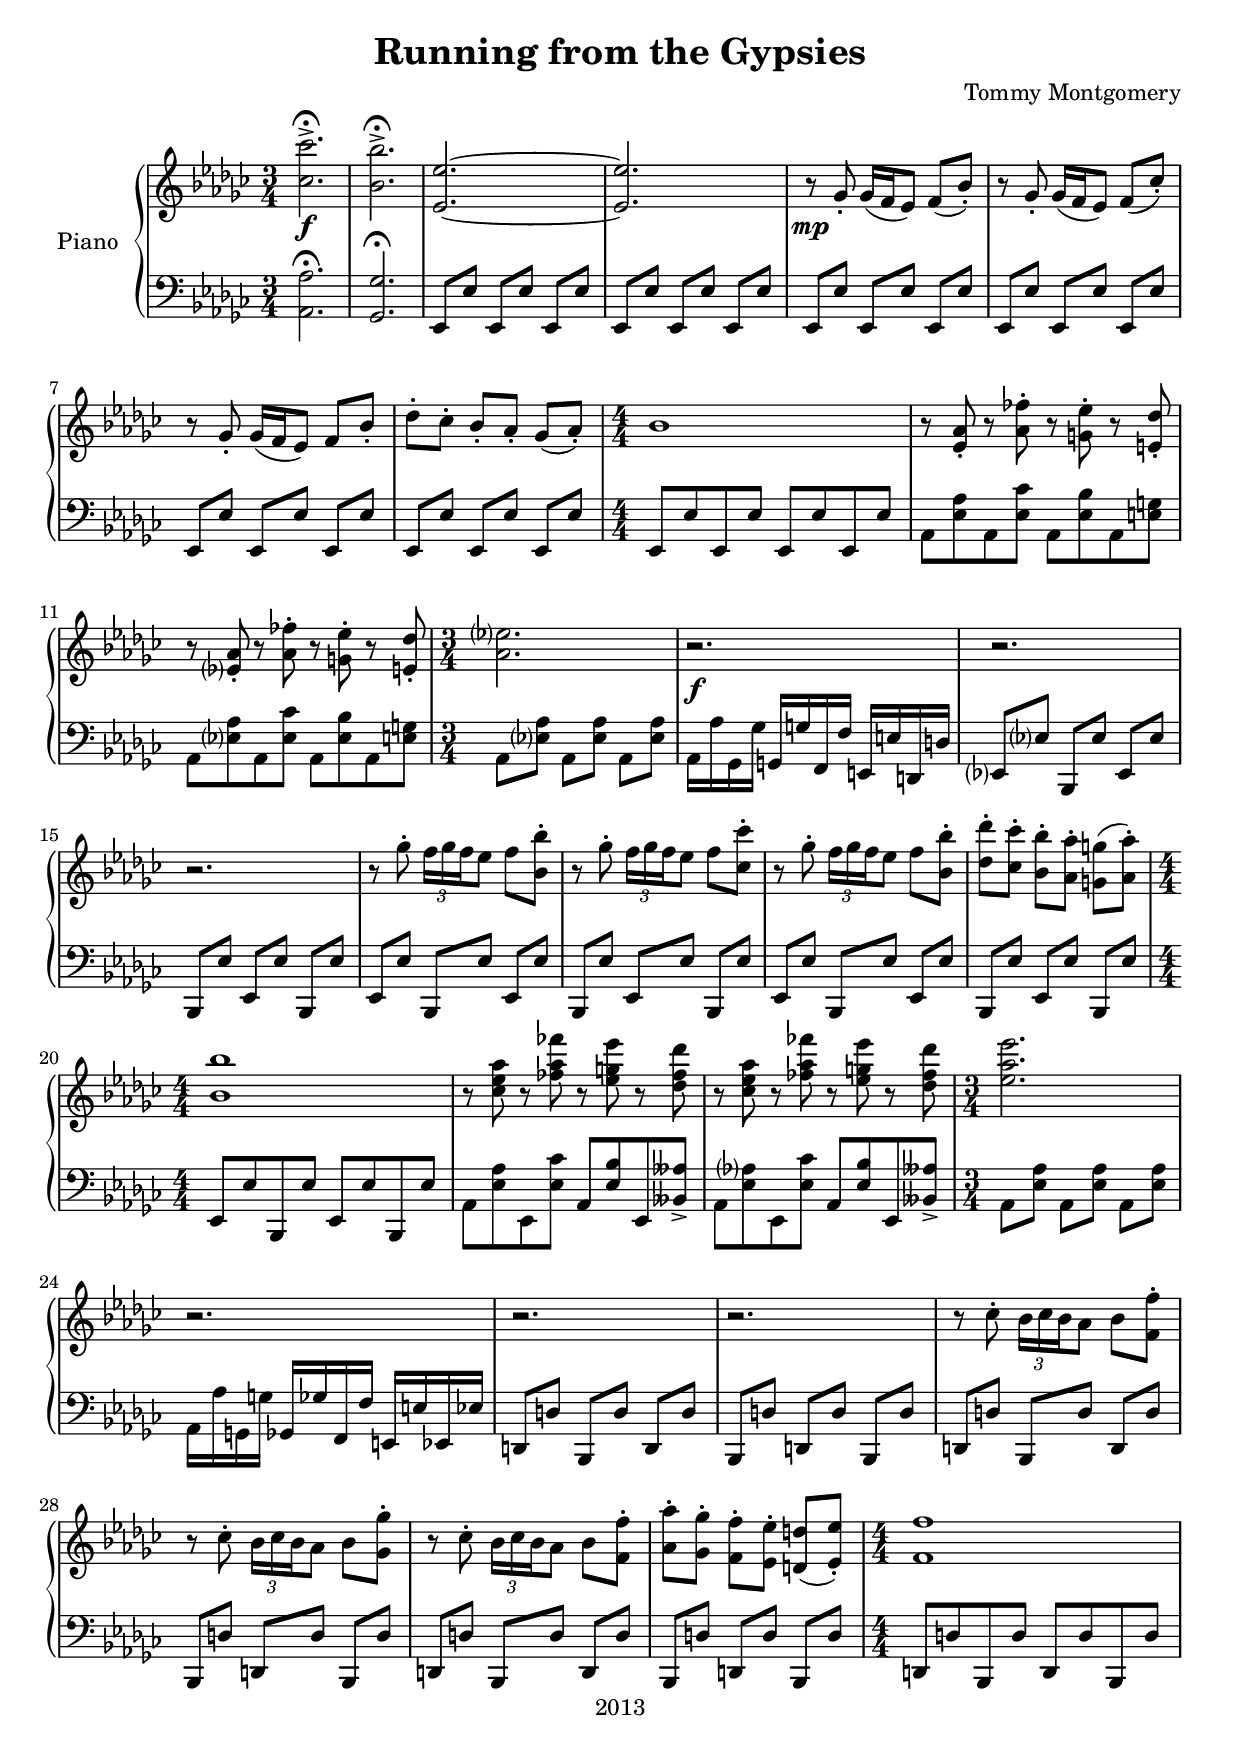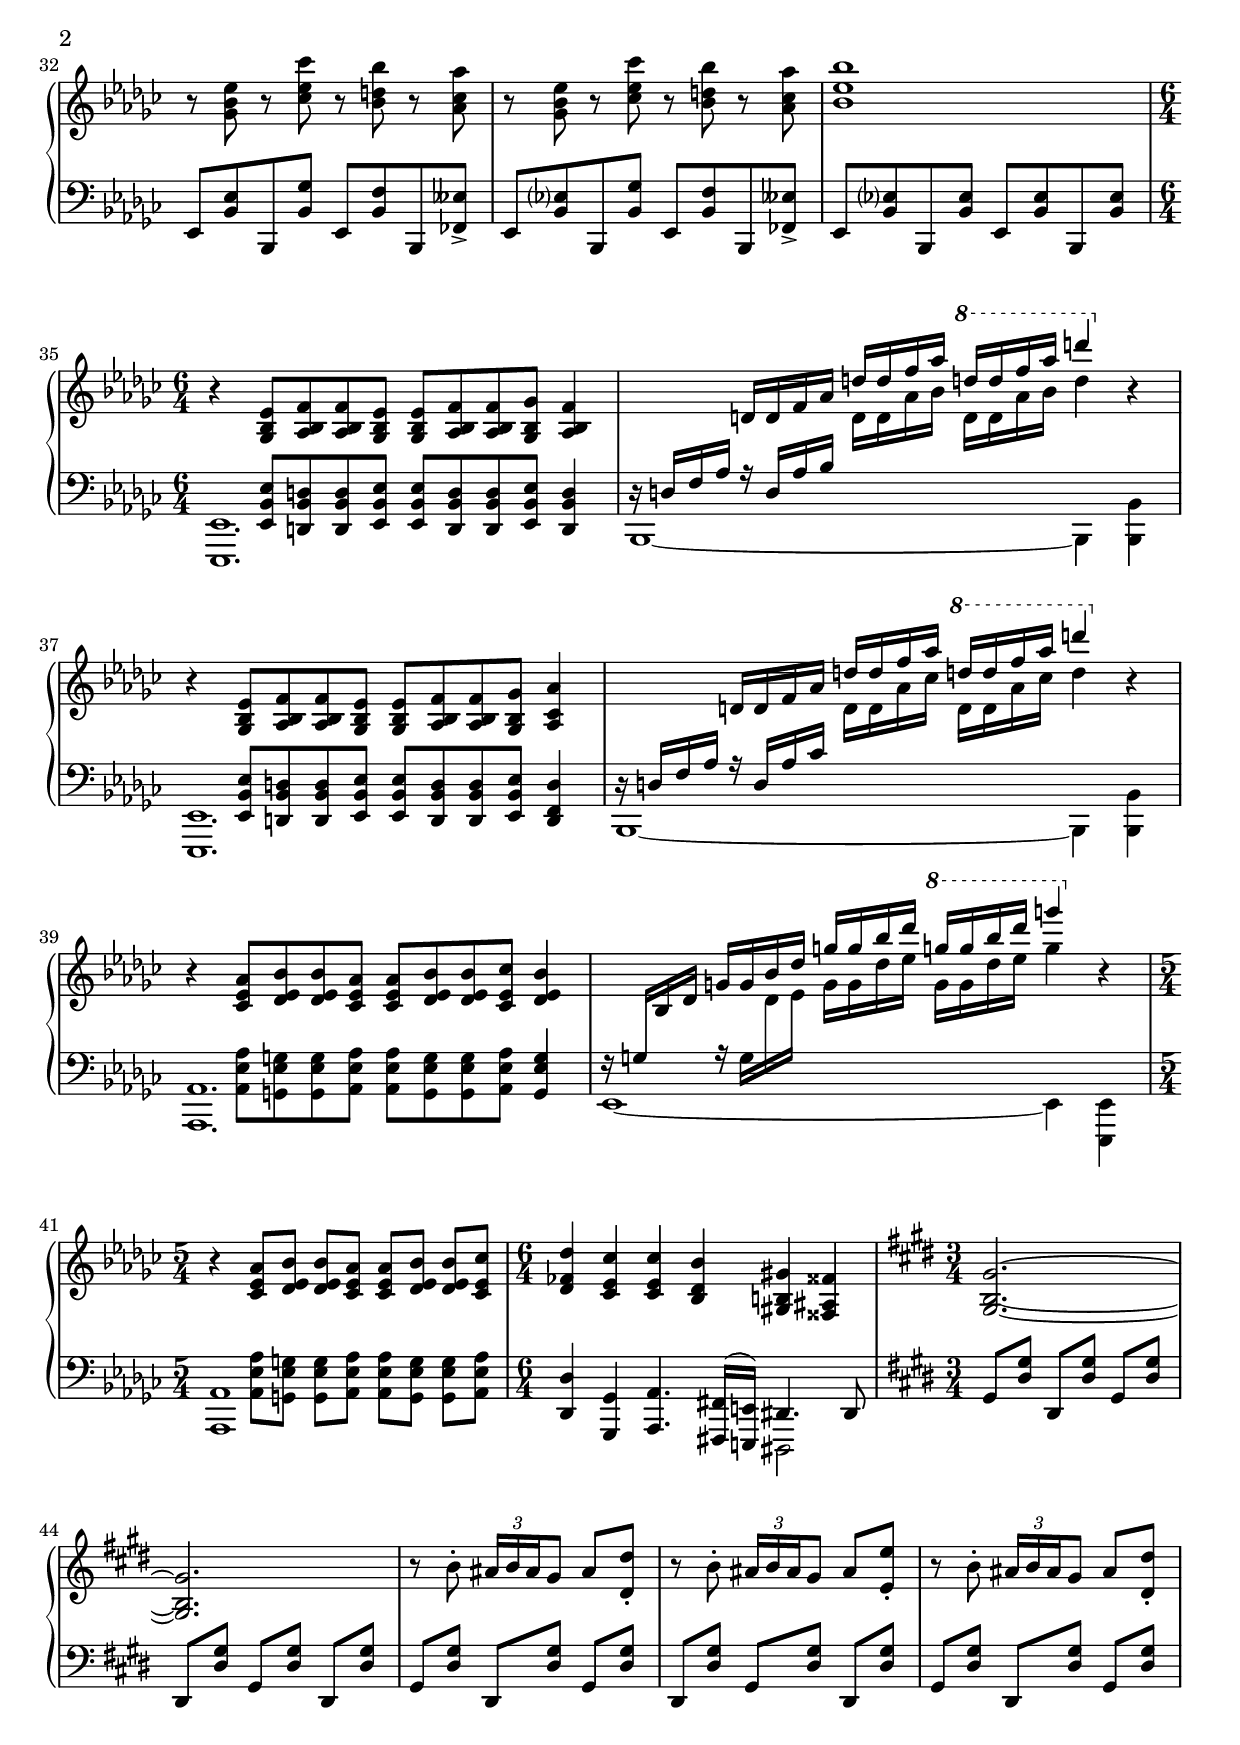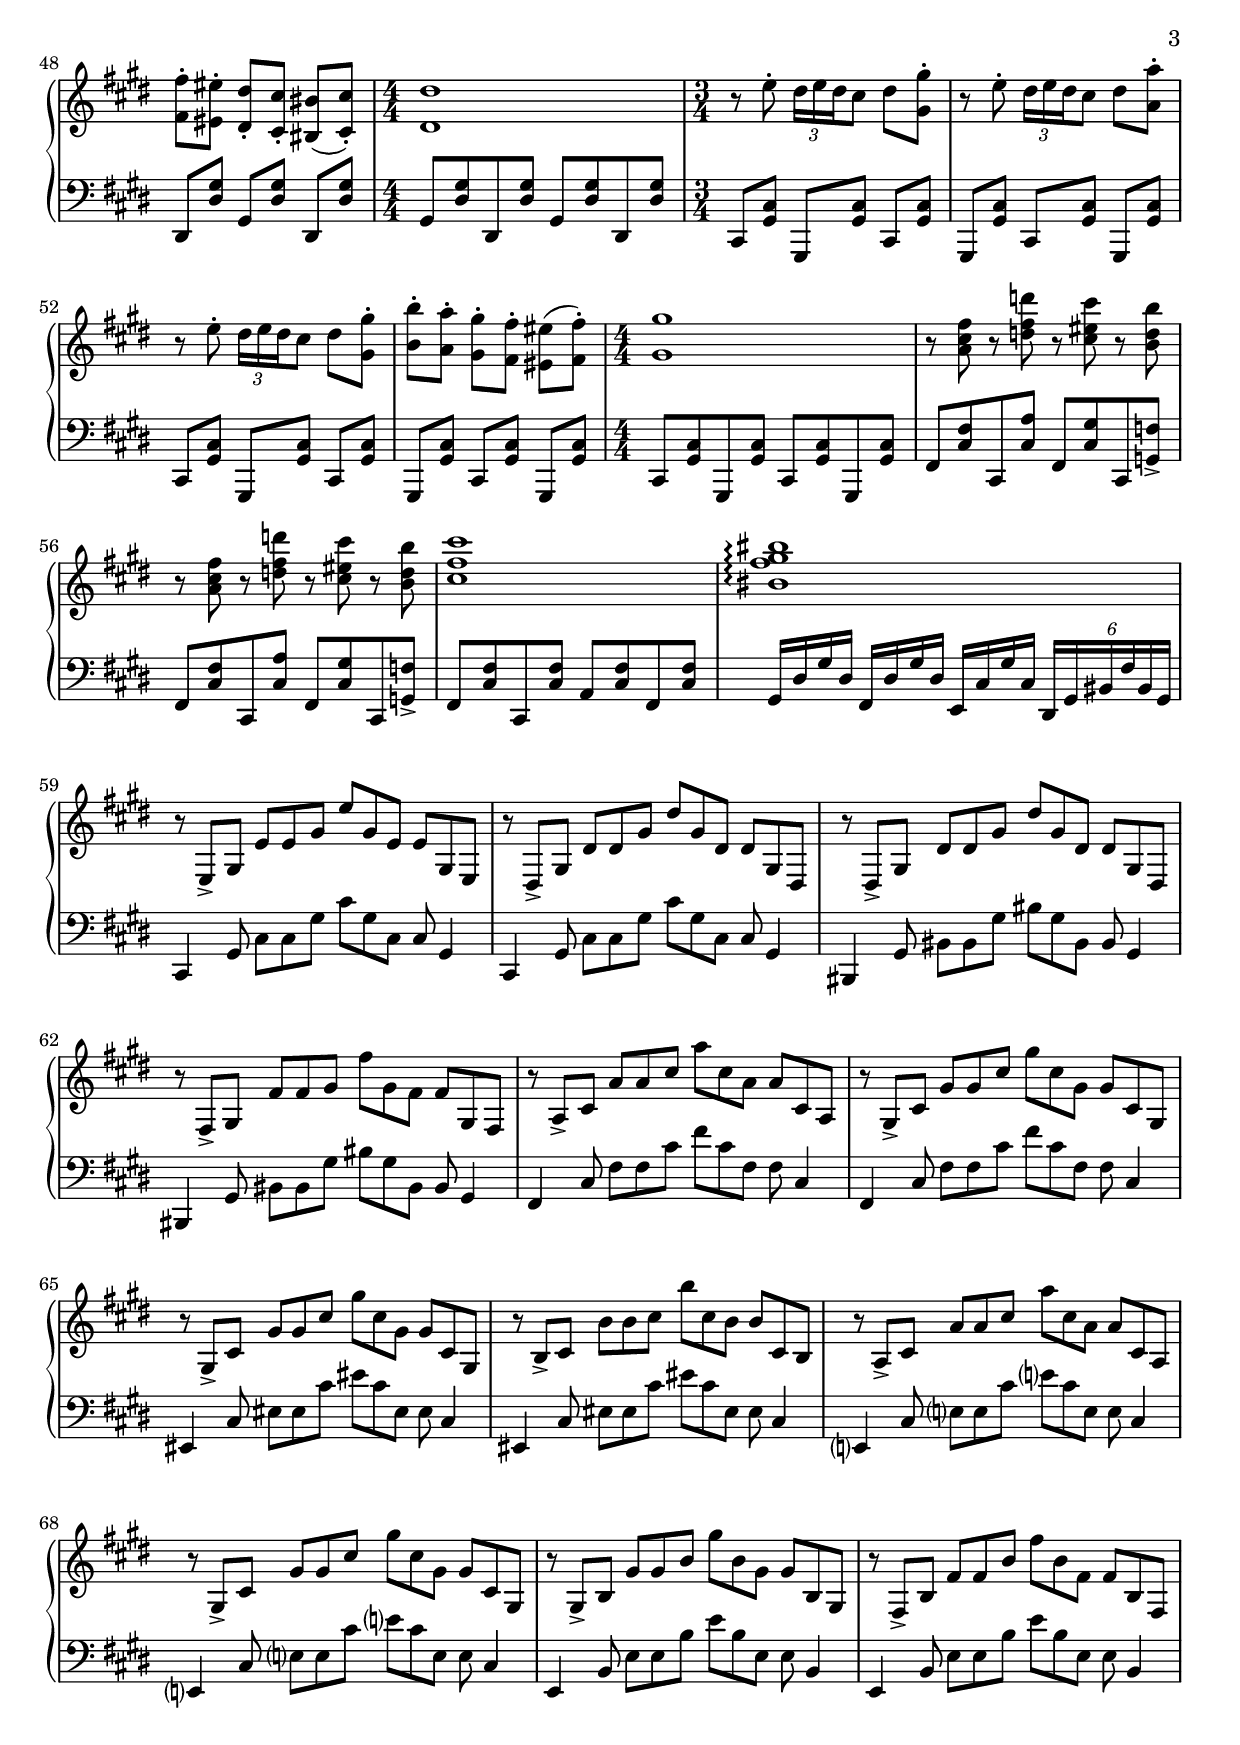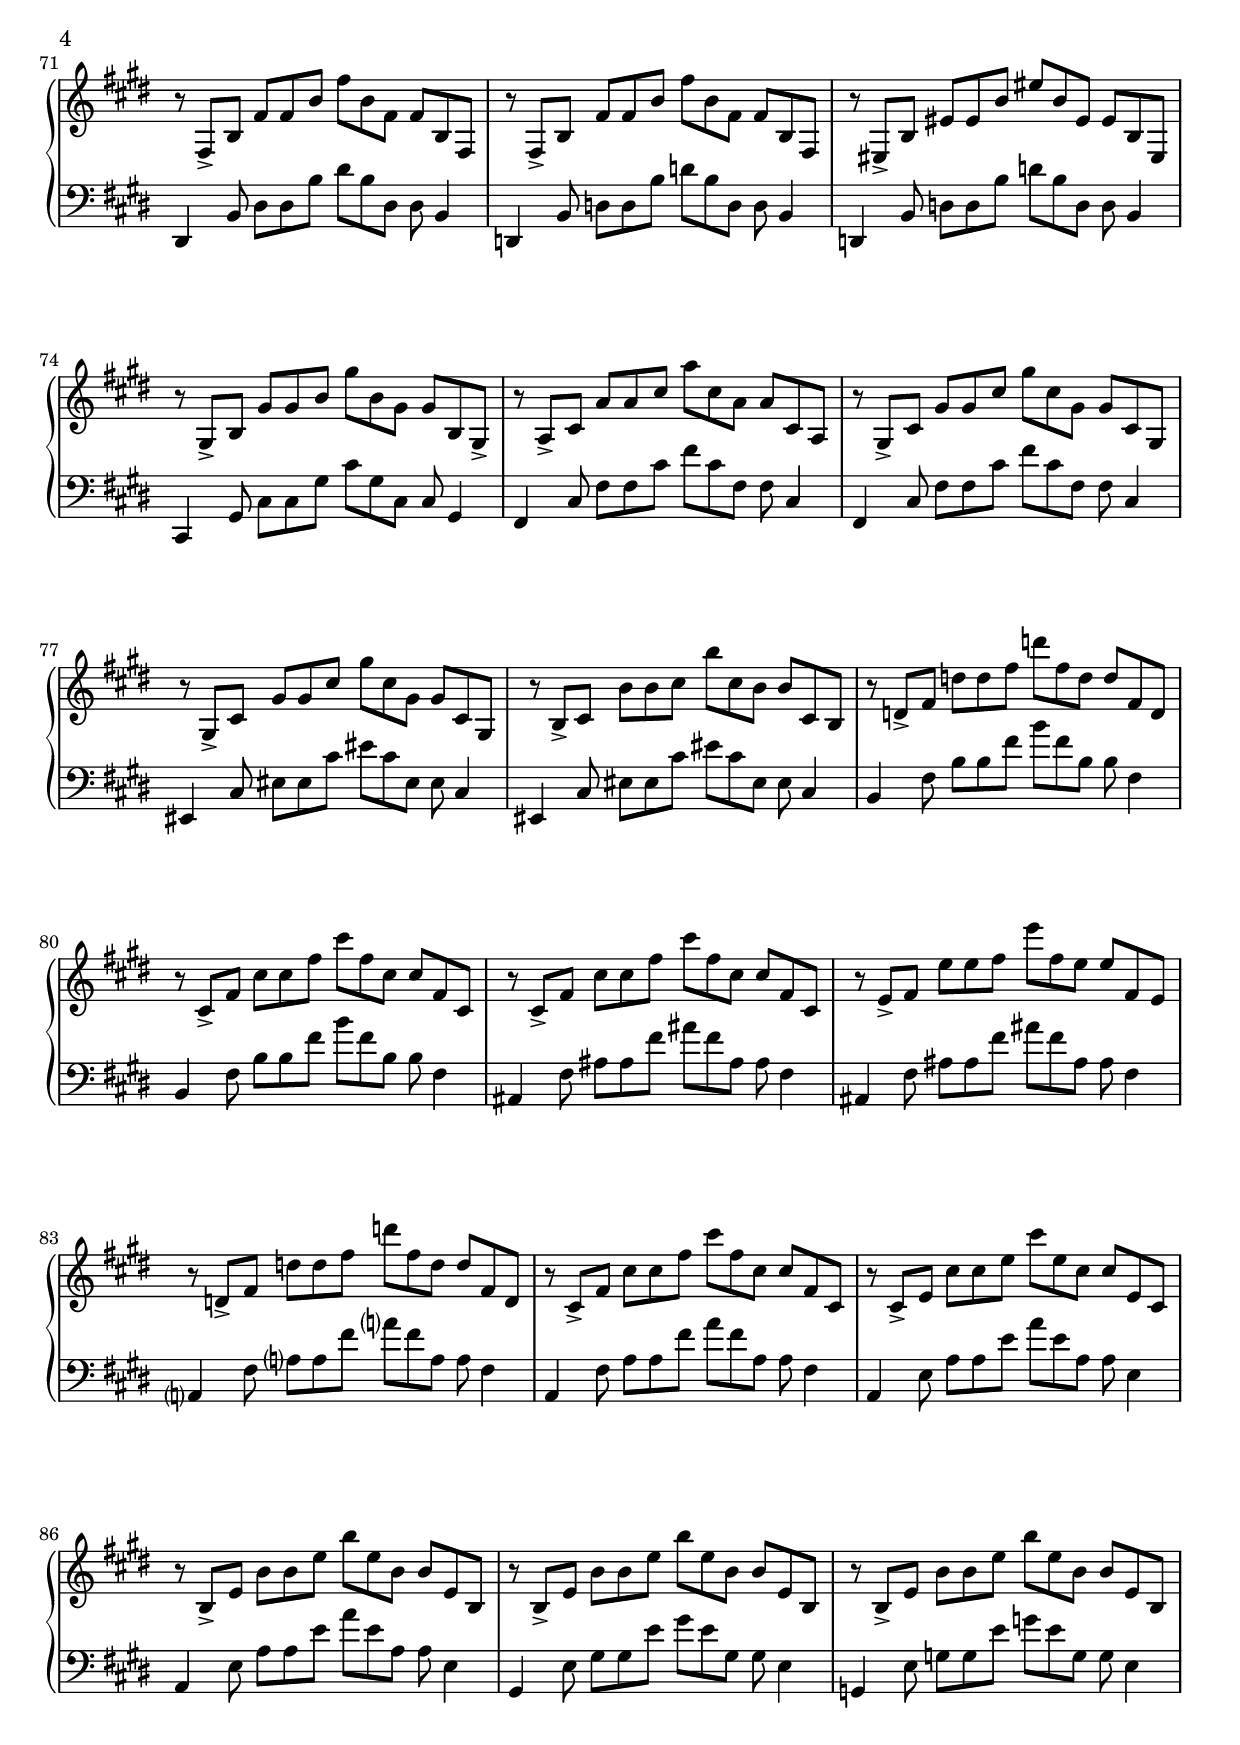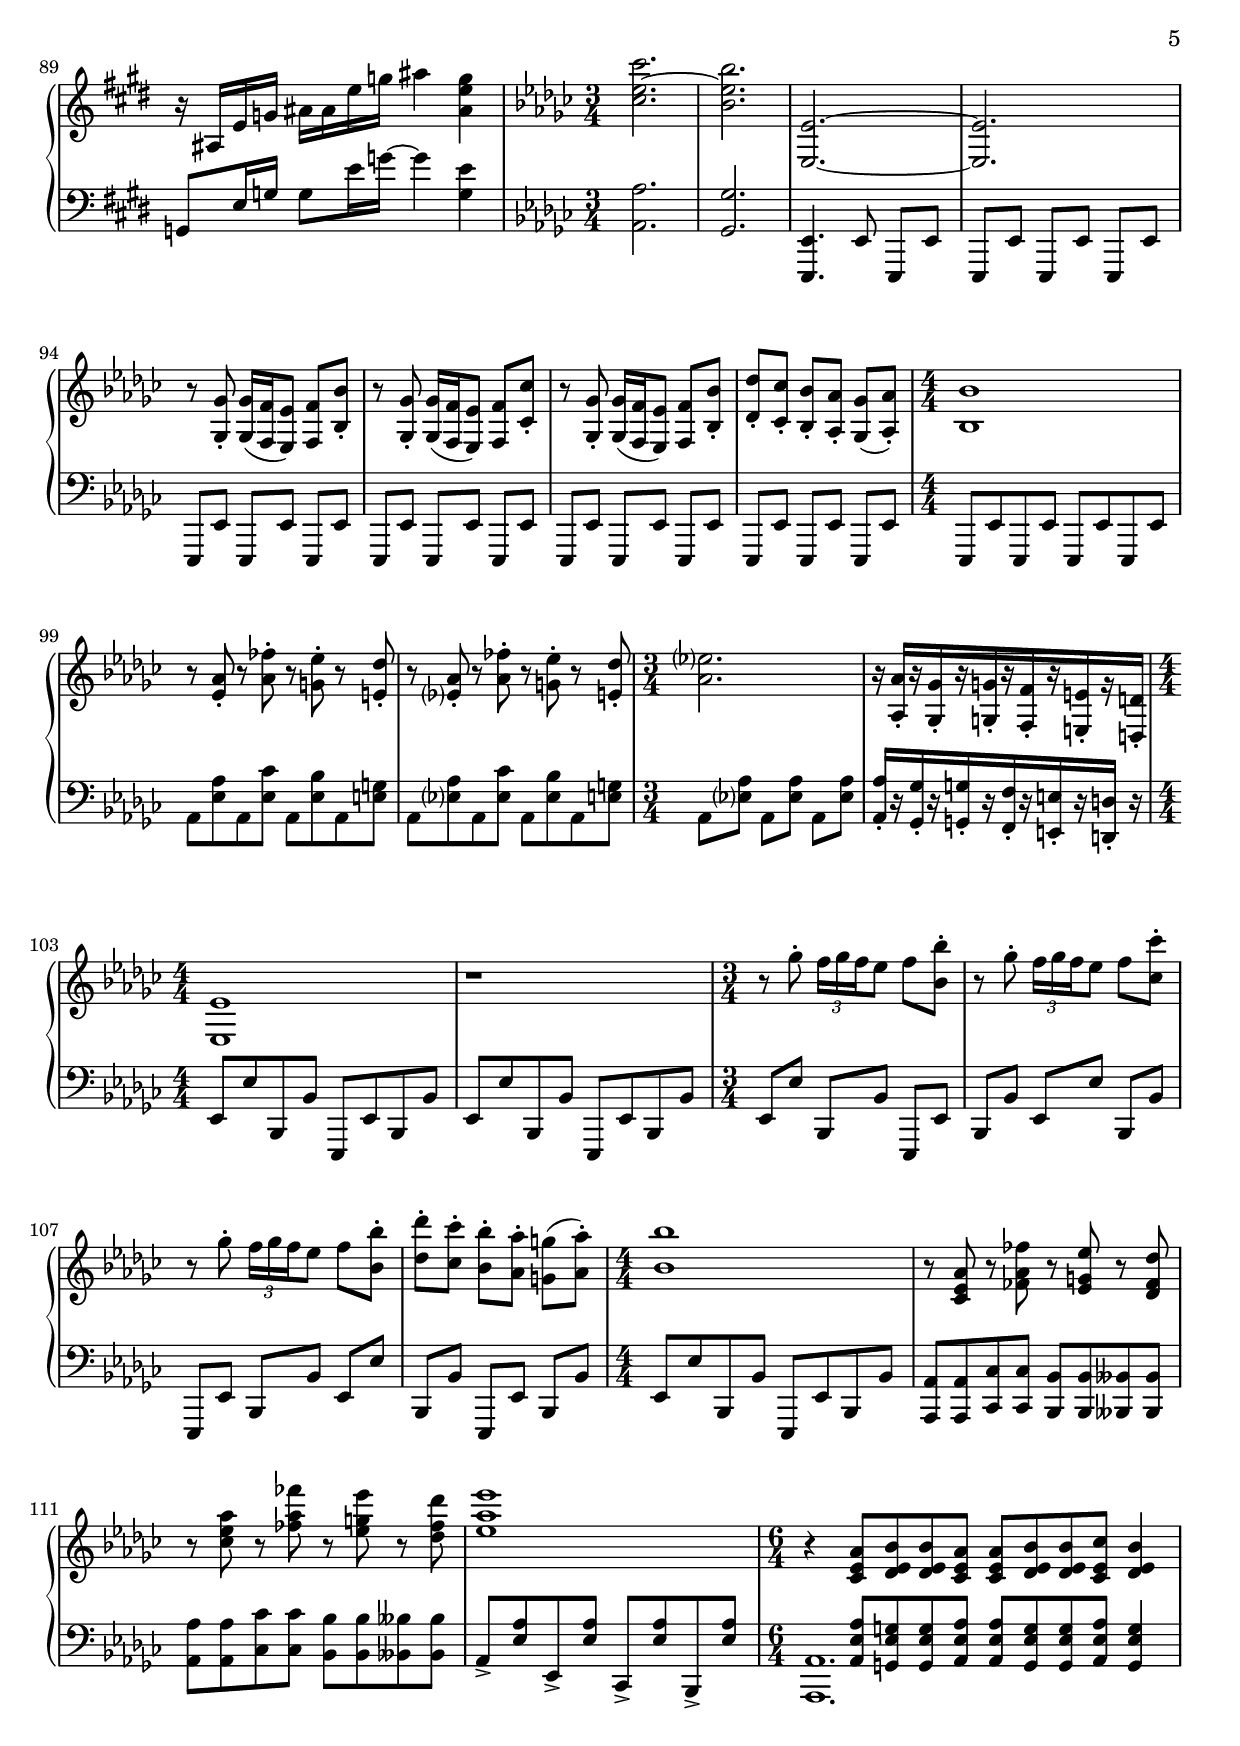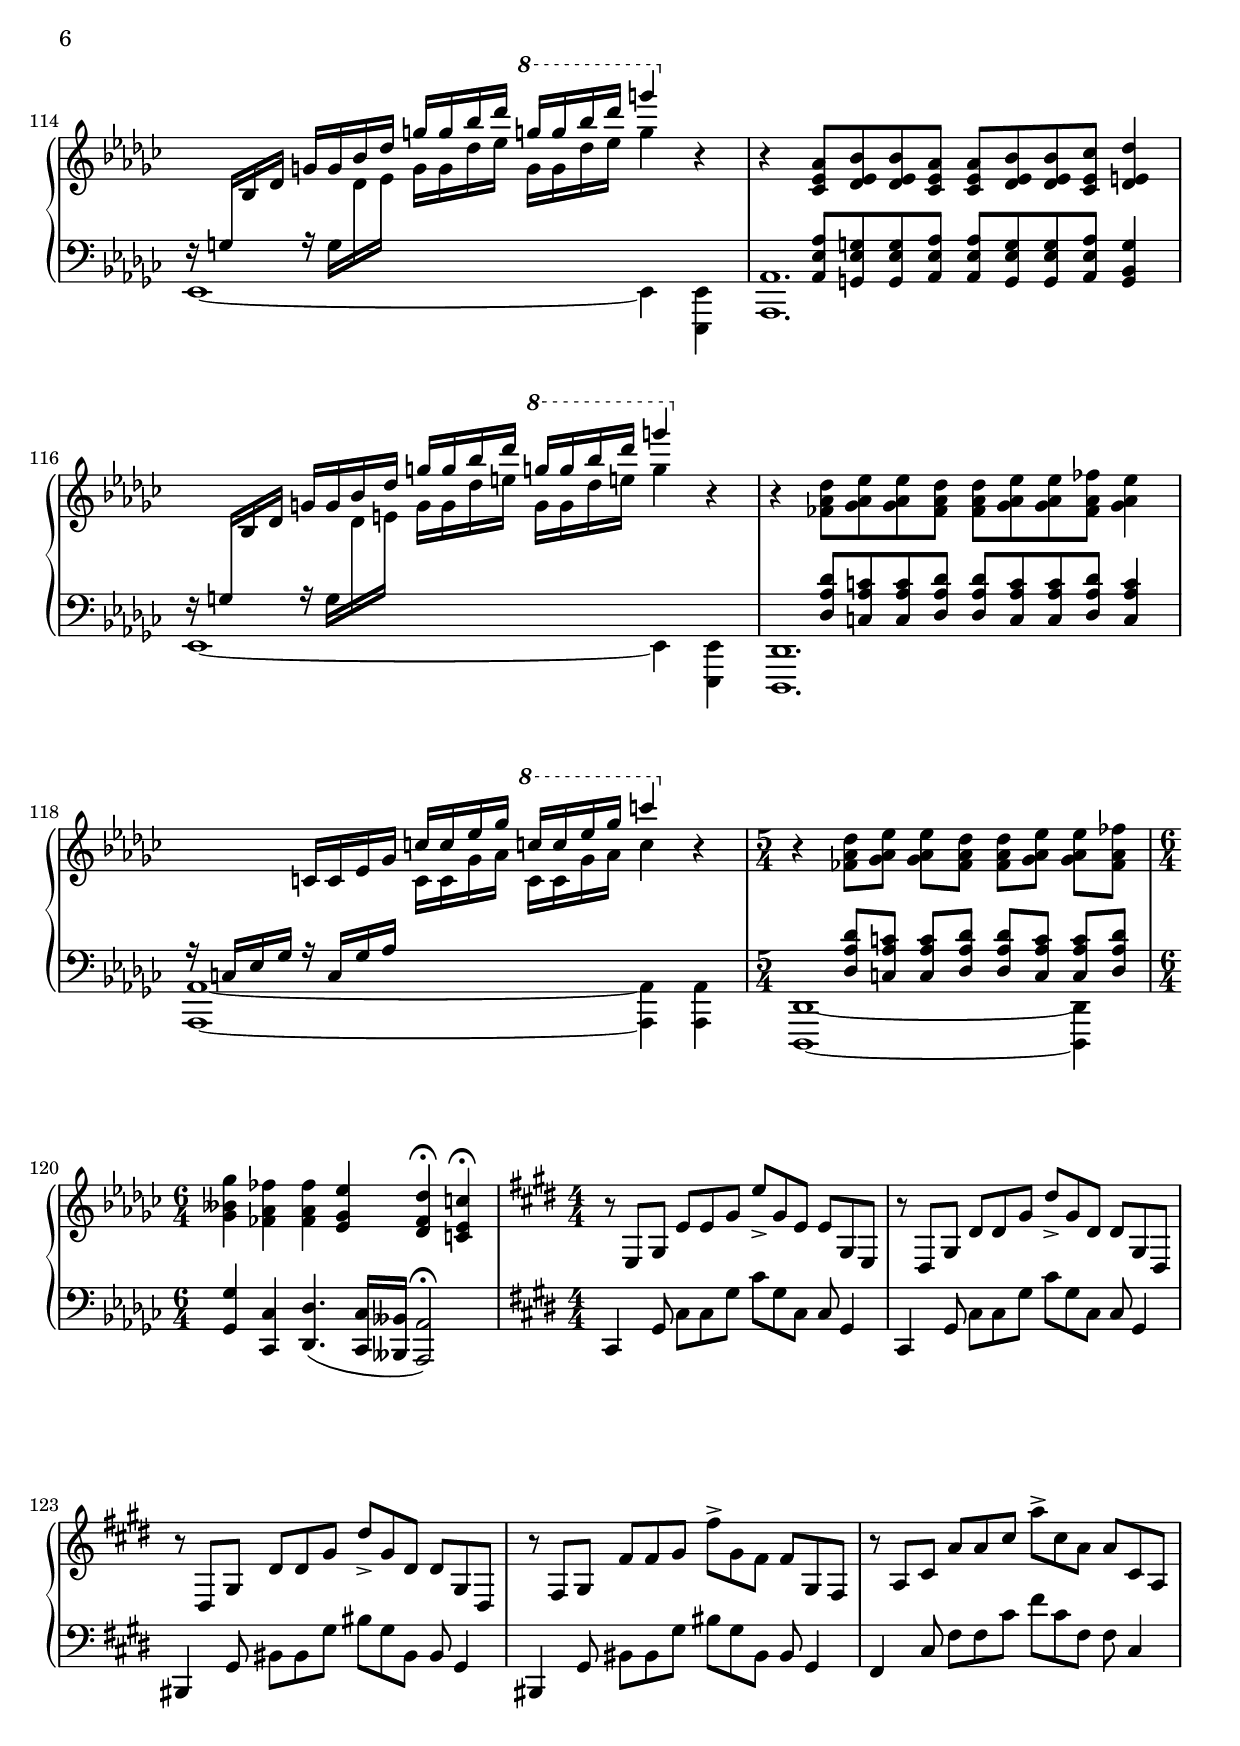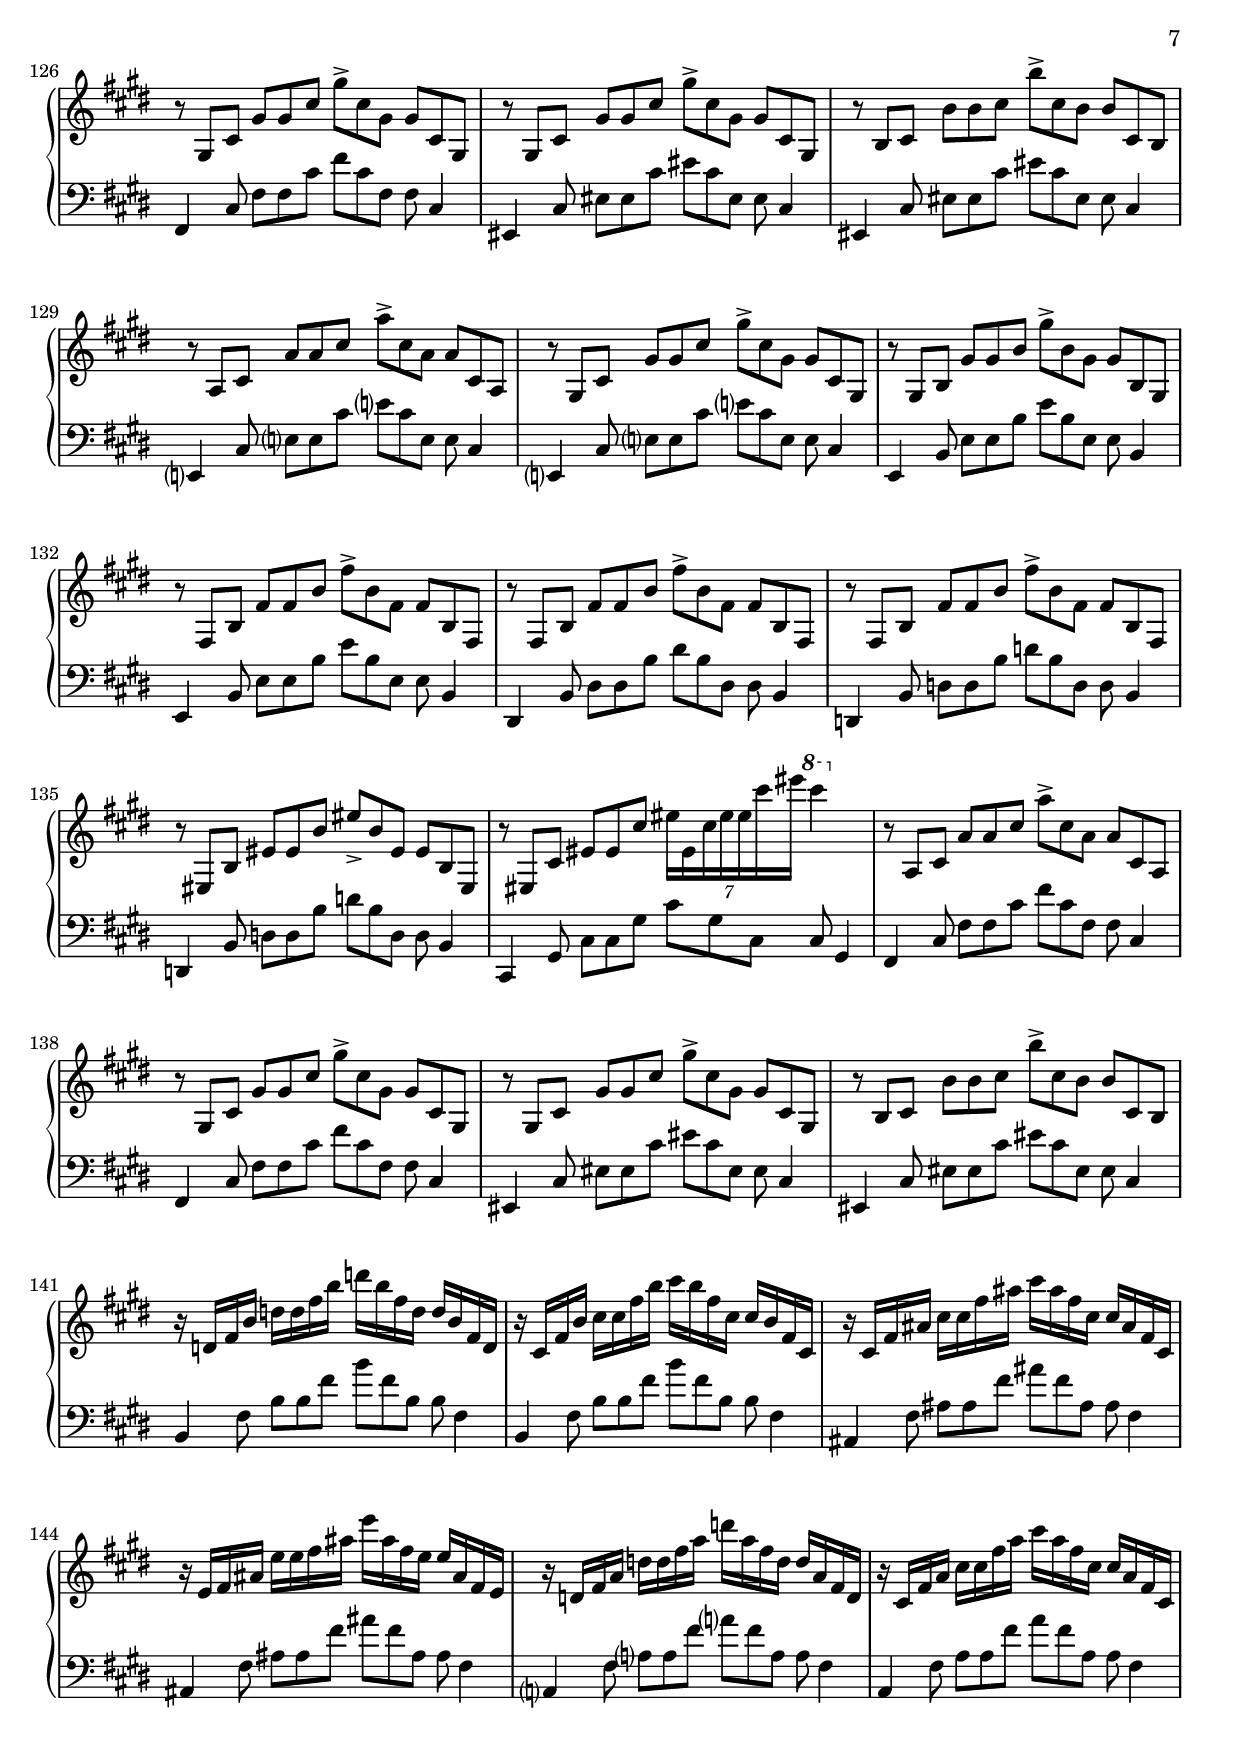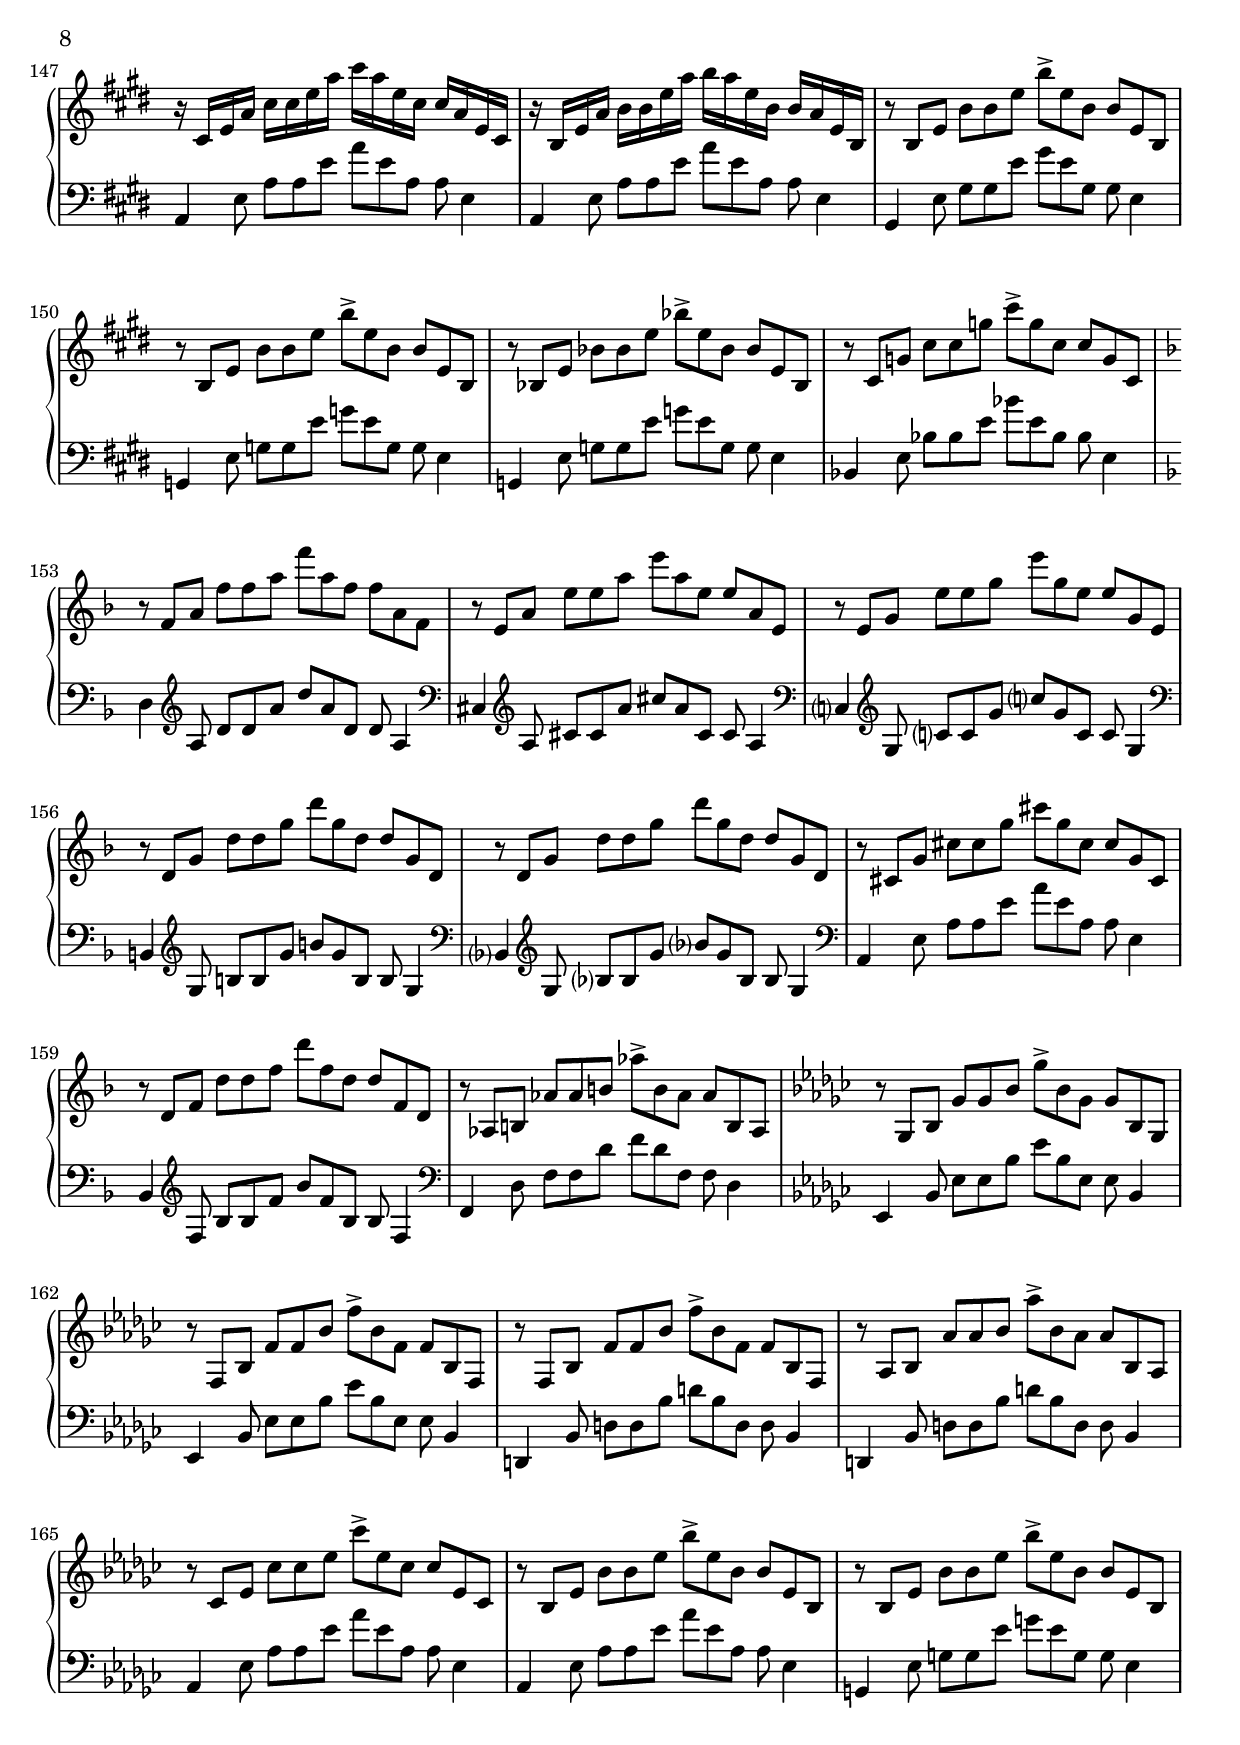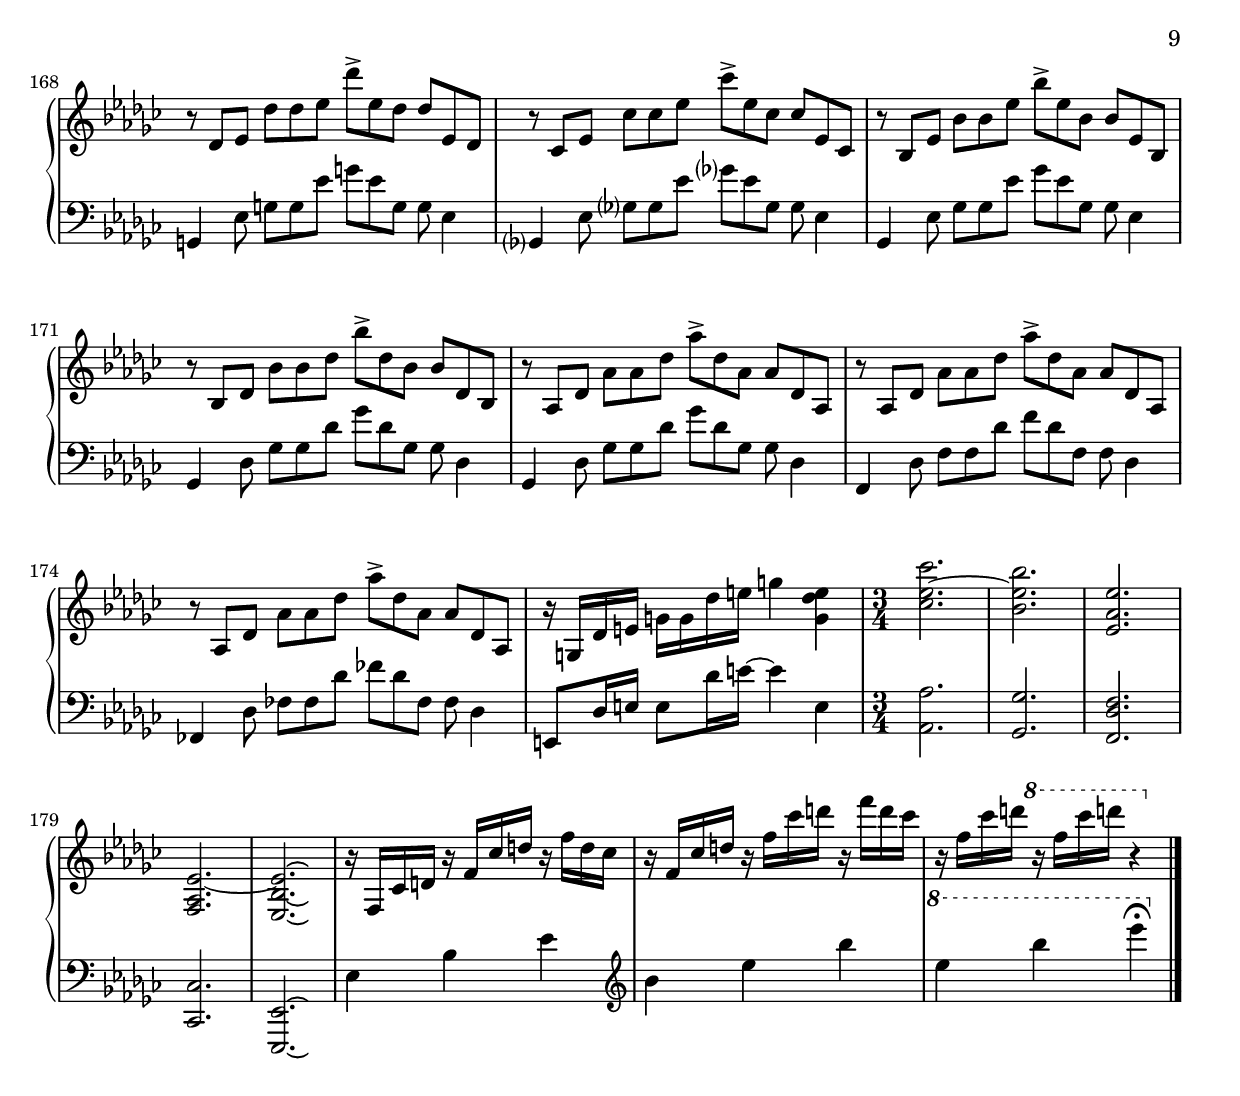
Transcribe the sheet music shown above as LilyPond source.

\version "2.14.2"
\language "english"

\header {
  title = "Running from the Gypsies"
  composer = "Tommy Montgomery"
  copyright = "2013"
}

defaultTimeAndStyle = {
  \numericTimeSignature
  \time 3/4
  \set Timing.beamExceptions = #'()
  \set Timing.baseMoment = #(ly:make-moment 1 8)
  \set Timing.beatStructure = #'(2 2 2)
  \set Staff.printKeyCancellation = ##f
  \override TupletBracket #'bracket-visibility = #'if-no-beam
}

global = {
  \key ef \minor
  \defaultTimeAndStyle
}

simpleAFlatMinorInterludeR = {
  r8 <ef, af>-. r8 <af ff'>-. r8 <g ef'>-. r8 <e df'>-. |
  r8 <ef? af>-. r8 <af ff'>-. r8 <g ef'>-. r8 <e df'>-. |
  
  \defaultTimeAndStyle
  <af ef'?>2. |
}
simpleAFlatMinorInterludeL = {
  af,8 <ef' af> af, <ef' cf'> af, <ef' bf'> af, <e' g> |
  af, <ef'? af> af, <ef' cf'> af, <ef' bf'> af, <e' g> |
  
  \defaultTimeAndStyle
  af, <ef'? af> af, <ef' af> af, <ef' af> |
}
defaultEFlatMinorSubjectR = {
  r8 gf-. \times 2/3 { f16 gf f } ef8 f <bf, bf'>-. |
  r8 gf'-. \times 2/3 { f16 gf f } ef8 f <cf cf'>-. |
  r8 gf'-. \times 2/3 { f16 gf f } ef8 f <bf, bf'>-. |
  <df df'>-. <cf cf'>-. <bf bf'>-. <af af'>-. <g g'>( <af af'>-.) |
    
  \time 4/4
  <bf bf'>1 |
}
defaultAFlatMinorInterludeR = {
  r8 <cf ef af> r8 <ff af ff'> r8 <ef g ef'> r8 <df ff df'> |
  r8 <cf ef af> r8 <ff af ff'> r8 <ef g ef'> r8 <df ff df'> |
  
  \defaultTimeAndStyle
  <ef af ef'>2. |
}

flowingSectionL = {
  \scaleDurations #'(2 . 3) {
    \repeat unfold 2 {
      cs,4 gs'8 cs cs gs' cs gs cs, cs gs4
    }
    \repeat unfold 2 {
      bs,4 gs'8 bs bs gs' bs gs bs, bs gs4
    }
    \repeat unfold 2 {
      fs4 cs'8 fs fs cs' fs cs fs, fs cs4
    }
    \repeat unfold 2 {
      es,4 cs'8 es es cs' es cs es, es cs4
    }
    \repeat unfold 2 {
      e,?4 cs'8 e? e cs' e? cs e, e cs4
    }
    \repeat unfold 2 {
      e,4 b'8 e e b' e b e, e b4
    }
    ds,4 b'8 ds ds b' ds b ds, ds b4 |
    \repeat unfold 2 {
      d,4 b'8 d d b' d b d, d b4 |
    }
    cs,4 gs'8 cs cs gs' cs gs cs, cs gs4 |
    
    % f# minor
    \repeat unfold 2 {
      fs4 cs'8 fs fs cs' fs cs fs, fs cs4
    }
    \repeat unfold 2 {
      es,4 cs'8 es es cs' es cs es, es cs4
    }
    \repeat unfold 2 {
      b4 fs'8 b b fs' b fs b, b fs4
    }
    \repeat unfold 2 {
      as,4 fs'8 as as fs' as fs as, as fs4
    }
    
    a,?4 fs'8 a? a fs' a? fs a, a fs4 |
    a,4 fs'8 a a fs' a fs a, a fs4 |
    
    \repeat unfold 2 {
      a,4 e'8 a a e' a e a, a e4
    }
    gs,4 e'8 gs gs e' gs e gs, gs e4 |
    g,4 e'8 g g e' g e g, g e4 |
  }
}

right = \relative c'' {
  \global
  \override DynamicLineSpanner #'staff-padding = #2.0
  \override DynamicLineSpanner #'Y-extent = #'(-1.5 . 1.5)
  
  
  <cf cf'>2.\f->\fermata |
  <bf bf'>2.->\fermata |
  <ef, ef'>2.~ |
  q2. |
  
  % simple subject
  r8\mp gf-. gf16( f ef8) f( bf-.) |
  r8 gf-. gf16( f ef8) f( cf'-.) |
  r8 gf-. gf16( f ef8) f bf-. |
  df-. cf-. bf-. af-. gf( af-.) |
  
  \time 4/4
  bf1 |
   
  \simpleAFlatMinorInterludeR
    
  r2.\f |
  
  % more complex subject
  r2. |
  r2. |
  
  \relative c''' {
    \defaultEFlatMinorSubjectR
    \defaultAFlatMinorInterludeR
    r2. |
    r2. |
    r2. |
  }
  
  r8 cf-. \times 2/3 { bf16 cf bf } af8 bf <f f'>-. |
  r8 cf'-. \times 2/3 { bf16 cf bf } af8 bf <gf gf'>-. |
  r8 cf-. \times 2/3 { bf16 cf bf } af8 bf <f f'>-. |
  <af af'>-. <gf gf'>-. <f f'>-. <ef ef'>-. <d d'>( <ef ef'>-.) |
  
  \time 4/4
  <f f'>1
  
  r8 <gf bf ef> r8 <cf ef cf'> r8 <bf d bf'> r8 <af cf af'> |
  r8 <gf bf ef> r8 <cf ef cf'> r8 <bf d bf'> r8 <af cf af'> |
  <bf ef bf'>1
  
  % eflat minor interlude
  \time 6/4
  r4 <gf, bf ef>8 <af bf f'> q <gf bf ef> q <af bf f'> q <gf bf gf'> <af bf f'>4 |
  
  \change Staff = "left"
  \override Stem #'direction = #UP
  r16 d, f af 
  \change Staff = "right"
  d d f af d d f af 
  \ottava #1
  d d f af d4
  \ottava #0
  \revert Stem #'direction
  r4 |
  
  r4 <gf,,,, bf ef>8 <af bf f'> q <gf bf ef> q <af bf f'> q <gf bf gf'> <af cf af'>4 |
  \change Staff = "left"
  \override Stem #'direction = #UP
  r16 d, f af 
  \change Staff = "right"
  d d f af d d f af 
  \ottava #1
  d d f af d4
  \ottava #0
  \revert Stem #'direction
  r4 |
  
  r4 <cf,,, ef af>8 <df ef bf'> q <cf ef af> q <df ef bf'> q <cf ef cf'> <df ef bf'>4 |
  \change Staff = "left"
  \override Stem #'direction = #UP
  r16 g, 
  \change Staff = "right"
  bf df g g bf df g g bf df
  \ottava #1
  g g bf df g4
  \ottava #0
  \revert Stem #'direction
  r4 |
  
  \time 5/4
  r4 <cf,,,, ef af>8 <df ef bf'> q <cf ef af> q <df ef bf'> q <cf ef cf'> |
  \time 6/4
  <df ff df'>4 <cf ef cf'> q <bf df bf'> <gs b gs'> <fss as fss'> |
  
  \key cs \minor
  \defaultTimeAndStyle
  <gs b gs'>2. ~ |
  q2. |
  
  % g# minor subject
  r8 b'-. \times 2/3 { as16 b as } gs8 as <ds, ds'>-. |
  r8 b'-. \times 2/3 { as16 b as } gs8 as <e e'>-. |
  r8 b'-. \times 2/3 { as16 b as } gs8 as <ds, ds'>-. |
  <fs fs'>-. <es es'>-. <ds ds'>-. <cs cs'>-. <bs bs'>( <cs cs'>-.) |
  
  \time 4/4
  <ds ds'>1
  
  \defaultTimeAndStyle
  % c# minor subject
  r8 e'-. \times 2/3 { ds16 e ds } cs8 ds <gs, gs'>-. |
  r8 e'-. \times 2/3 { ds16 e ds } cs8 ds <a a'>-. |
  r8 e'-. \times 2/3 { ds16 e ds } cs8 ds <gs, gs'>-. |
  <b b'>-. <a a'>-. <gs gs'>-. <fs fs'>-. <es es'>( <fs fs'>-.) |
  
  \time 4/4
  <gs gs'>1 |
  
  % f# minor interlude
  \repeat unfold 2 {
    r8 <a cs fs> r8 <d fs d'> r8 <cs es cs'> r8 <b d b'> |
  }
  
  <cs fs cs'>1 |
  <bs fs' gs bs>1\arpeggio |
  
  % c# minor interlude
  \scaleDurations #'(2 . 3) {
    r8 e,,-> gs e' e gs e' gs, e e gs, e |
    \repeat unfold 2 {
      r8 ds-> gs ds' ds gs ds' gs, ds ds gs, ds |
    }
    r8 fs-> gs fs' fs gs fs' gs, fs fs gs, fs |
    
    r8 a-> cs a' a cs a' cs, a a cs, a |
    \repeat unfold 2 {
      r8 gs-> cs gs' gs cs gs' cs, gs gs cs, gs |
    }
    r8 b-> cs b' b cs b' cs, b b cs, b |
    
    r8 a-> cs a' a cs a' cs, a a cs, a |
    r8 gs-> cs gs' gs cs gs' cs, gs gs cs, gs |
    r8 gs-> b gs' gs b gs' b, gs gs b, gs |
    \repeat unfold 3 {
      r8 fs-> b fs' fs b fs' b, fs fs b, fs |
    }
    r8 es-> b' es es b' es b es, es b es, |
    r8 gs-> b gs' gs b gs' b, gs gs b, gs-> |
    
    % f# minor
    r8 a-> cs a' a cs a' cs, a a cs, a |
    \repeat unfold 2 {
      r8 gs-> cs gs' gs cs gs' cs, gs gs cs, gs |
    }
    r8 b-> cs b' b cs b' cs, b b cs, b |
    
    r8 d-> fs d' d fs d' fs, d d fs, d |
    \repeat unfold 2 {
      r8 cs-> fs cs' cs fs cs' fs, cs cs fs, cs |
    }
    r8 e-> fs e' e fs e' fs, e e fs, e |
    
    r8 d-> fs d' d fs d' fs, d d fs, d |
    r8 cs-> fs cs' cs fs cs' fs, cs cs fs, cs |
    r8 cs-> e cs' cs e cs' e, cs cs e, cs |
    \repeat unfold 3 {
      r8 b-> e b' b e b' e, b b e, b |
    }
  }
  
  r16 as e' g as as e' g as4 <as, e' g> |
  \defaultTimeAndStyle
  \key ef \minor
  <cf ef~ cf'>2. |
  <bf ef bf'>2. |
  <ef,, ef'>2. ~ |
  q2. |
  
  r8 <gf gf'>-. q16( <f f'> <ef ef'>8) <f f'> <bf bf'>-. |
  r8 <gf gf'>-. q16( <f f'> <ef ef'>8) <f f'> <cf' cf'>-. |
  r8 <gf gf'>-. q16( <f f'> <ef ef'>8) <f f'> <bf bf'>-. |
  <df df'>-. <cf cf'>-. <bf bf'>-. <af af'>-. <gf gf'>( <af af'>-.) |
  
  \time 4/4
  <bf bf'>1 |
  
  \relative c'' {
    \simpleAFlatMinorInterludeR
  }
  
  r16 <af af'>16-.[ r16 <gf gf'>16-. r16 <g g'>16-. r16 <f f'>16-. r16 <e e'>16-. r16 <d d'>16-.] |
  \time 4/4
  <ef ef'>1 | 
  r1 |
  
  \defaultTimeAndStyle
  \relative c''' {
    \defaultEFlatMinorSubjectR
  }
  
  r8 <cf' ef af> r8 <ff af ff'> r8 <ef g ef'> r8 <df ff df'> |
  r8 <cf' ef af> r8 <ff af ff'> r8 <ef g ef'> r8 <df ff df'> |
  <ef af ef'>1 |
  
  \time 6/4
  r4 <cf, ef af>8 <df ef bf'> q <cf ef af> q <df ef bf'> q <cf ef cf'> <df ef bf'>4 |
  \change Staff = "left"
  \override Stem #'direction = #UP
  r16 g, 
  \change Staff = "right"
  bf df g g bf df g g bf df
  \ottava #1
  g g bf df g4
  \ottava #0
  \revert Stem #'direction
  r4 |
  
  r4 <cf,,,, ef af>8 <df ef bf'> q <cf ef af> q <df ef bf'> q <cf ef cf'> <df e df'>4 |
  \change Staff = "left"
  \override Stem #'direction = #UP
  r16 g, 
  \change Staff = "right"
  bf df g g bf df g g bf df
  \ottava #1
  g g bf df g4
  \ottava #0
  \revert Stem #'direction
  r4 |
  
  r4 <ff,,, af df>8 <gf af ef'> q <ff af df> q <gf af ef'> q <ff af ff'> <gf af ef'>4 |
  \change Staff = "left"
  \override Stem #'direction = #UP
  r16 c,, ef gf
  \change Staff = "right"
  c c ef gf c c ef gf
  \ottava #1
  c c ef gf c4
  \ottava #0
  \revert Stem #'direction
  r4 |
  
  \time 5/4
  r4 <ff,,, af df>8 <gf af ef'> q <ff af df> q <gf af ef'> q <ff af ff'> |
  
  \time 6/4
  <gf bff gf'>4 <ff af ff'> q <ef gf ef'> <df ff df'>\fermata <c ef c'>\fermata |
  
  \time 4/4
  \key cs \minor
  
  % c# minor interlude again
  \scaleDurations #'(2 . 3) {
    r8 e, gs e' e gs e'-> gs, e e gs, e |
    \repeat unfold 2 {
      r8 ds gs ds' ds gs ds'-> gs, ds ds gs, ds |
    }
    r8 fs gs fs' fs gs fs'-> gs, fs fs gs, fs |
    
    r8 a cs a' a cs a'-> cs, a a cs, a |
    \repeat unfold 2 {
      r8 gs cs gs' gs cs gs'-> cs, gs gs cs, gs |
    }
    r8 b cs b' b cs b'-> cs, b b cs, b |
    
    r8 a cs a' a cs a'-> cs, a a cs, a |
    r8 gs cs gs' gs cs gs'-> cs, gs gs cs, gs |
    r8 gs b gs' gs b gs'-> b, gs gs b, gs |
    \repeat unfold 3 {
      r8 fs b fs' fs b fs'-> b, fs fs b, fs |
    }
    r8 es b' es es b' es-> b es, es b es, |
    r8 es cs' es es cs' 
  }
  
  \times 4/7 { es16 es, cs' es es cs' es } 
  \ottava #1
  \set Staff.ottavation = #"8"
  cs'4 |
  \ottava #0
    
  \scaleDurations #'(2 . 3) {
    % f# minor
    r8 a,,, cs a' a cs a'-> cs, a a cs, a |
    \repeat unfold 2 {
      r8 gs cs gs' gs cs gs'-> cs, gs gs cs, gs |
    }
    r8 b cs b' b cs b'-> cs, b b cs, b |
  }
    
  r16 d fs b d d fs b d b fs d d b fs d |
  r cs fs b cs cs fs b cs b fs cs cs b fs cs |
  r cs fs as cs cs fs as cs as fs cs cs as fs cs |
  r e fs as e' e fs as e' as, fs e e as, fs e |
  
  r d fs a d d fs a d a fs d d a fs d |
  r cs fs a cs cs fs a cs a fs cs cs a fs cs |
  r cs e a cs cs e a cs a e cs cs a e cs |
  r b e a b b e a b a e b b a e b |
  
  \scaleDurations #'(2 . 3) {
    \repeat unfold 2 {
      r8 b e b' b e b'-> e, b b e, b |
    }
    
    r8 bf e bf' bf e bf'-> e, bf bf e, bf |
    r8 cs g' cs cs g' cs-> g cs, cs g cs, |
    
    \key d \minor
    r f a f' f a f' a, f f a, f |
    r e a e' e a e' a, e e a, e |
    r e g e' e g e' g, e e g, e |
    \repeat unfold 2 {
      r d g d' d g d' g, d d g, d |
    }
    r cs g' cs cs g' cs g cs, cs g cs, |
    r d f d' d f d' f, d d f, d |
    r af b af' af b af'-> b, af af b, af |
    
    \key ef \minor
    r gf bf gf' gf bf gf'-> bf, gf gf bf, gf |
    \repeat unfold 2 {
      r f bf f' f bf f'-> bf, f f bf, f |
    }
    r af bf af' af bf af'-> bf, af af bf, af |
    
    r cf ef cf' cf ef cf'-> ef, cf cf ef, cf |
    \repeat unfold 2 {
      r bf ef bf' bf ef bf'-> ef, bf bf ef, bf |
    }
    r df ef df' df ef df'-> ef, df df ef, df |
    
    r cf ef cf' cf ef cf'-> ef, cf cf ef, cf |
    r bf ef bf' bf ef bf'-> ef, bf bf ef, bf |
    r bf df bf' bf df bf'-> df, bf bf df, bf |
    \repeat unfold 3 {
      r af df af' af df af'-> df, af af df, af |
    }
  }
  
  r16 g df' e g g df' e g4 <g, df' e> |
  
  \defaultTimeAndStyle
  <cf ef~ cf'>2. |
  <bf ef bf'>2. |
  <ef, af ef'>2. |
  <f, af ef'~>2. |
  <ef bf' ef>2.\laissezVibrer |
  r16 f cf' d r16 f cf' d r16 f d cf |
  r16 f, cf' d r16 f cf' d r16 f d cf |
  r16 f, cf' d 
  \ottava #1
  r16 f cf' d r4 \bar "|."
}  

left = \relative c' {
  \global
  <af af,>2.\fermata |
  <gf gf,>2.\fermata |
  ef,8 ef' ef, ef' ef, ef' |
  ef,8 ef' ef, ef' ef, ef' |
  
  % simple subject
  ef,8 ef' ef, ef' ef, ef' |
  ef, ef' ef, ef' ef, ef' |
  ef, ef' ef, ef' ef, ef' |
  ef, ef' ef, ef' ef, ef' |
  
  \time 4/4
  ef, ef' ef, ef' ef, ef' ef, ef' |
  \simpleAFlatMinorInterludeL
  
  
  af,16 af' gf, gf' g, g' f, f' e, e' d, d' |
  
  % more complex subject
  ef,?8 ef'? bf, ef' ef, ef' |
  bf, ef' ef, ef' bf, ef' |
  ef, ef' bf, ef' ef, ef' |
  bf, ef' ef, ef' bf, ef' |
  ef, ef' bf, ef' ef, ef' |
  bf, ef' ef, ef' bf, ef' |
  
  \time 4/4
  ef, ef' bf, ef' ef, ef' bf, ef' |
  af, <ef' af> ef, <ef' cf'> af, <ef' bf'> ef, <bff' aff'>-> |
  af <ef' af?> ef, <ef' cf'> af, <ef' bf'> ef, <bff' aff'>-> |
  
  \defaultTimeAndStyle
  af <ef' af> af, <ef' af> af, <ef' af> |
  af,16 af' g, g' gf, gf' f, f' e, e' ef, ef' |
  d,8 d' bf, d' d, d' |
  bf, d' d, d' bf, d' |
  
  % bflat subject
  d, d' bf, d' d, d' |
  bf, d' d, d' bf, d' |
  d, d' bf, d' d, d' |
  bf, d' d, d' bf, d' |
  
  \time 4/4
  d, d' bf, d' d, d' bf, d' |
  
  ef, <bf' ef> bf, <bf' gf'> ef, <bf' f'> bf, <ff' eff'>-> |
  ef <bf' ef?> bf, <bf' gf'> ef, <bf' f'> bf, <ff' eff'>-> |
  ef <bf' ef?> bf, <bf' ef> ef, <bf' ef> bf, <bf' ef> |
  
  % eflat minor interlude
  \time 6/4
  <<
    \relative c, {
      s4 <ef bf' ef>8 <d bf' d> q <ef bf' ef> q <d bf' d> q <ef bf' ef> <d bf' d>4 |
      s4 r16 d' af' bf 
      \change Staff = "right"
      \override Stem #'direction = #DOWN
      d d af' bf d d af' bf d4
      
      s4 |
      \change Staff = "left"
      \revert Stem #'direction
      s4 <ef,,,, bf' ef>8 <d bf' d> q <ef bf' ef> q <d bf' d> q <ef bf' ef> <d f d'>4 |
      \override Stem #'direction = #UP
      s4 r16 d' af' cf 
      \change Staff = "right"
      \override Stem #'direction = #DOWN
      d d af' cf d d af' cf d4 s4|
      \change Staff = "left"
      \revert Stem #'direction
      
      % aflat minor
      s4 <af,,, ef' af>8 <g ef' g> q <af ef' af> q <g ef' g> q <af ef' af> <g ef' g>4 |
      \override Stem #'direction = #DOWN
      s4 r16 g'
      \change Staff = "right"
      df' ef g g df' ef g g df' ef g4 s4 |
      \change Staff = "left"
      \revert Stem #'direction
      
      \time 5/4
      s4 <af,,,, ef' af>8 <g ef' g> q <af ef' af> q <g ef' g> q <af ef' af> |
      \time 6/4
      <df, df'>4 <gf, gf'> <af af'>4. <fs fs'>16( <e e'>) ds'4. ds8 |
    }
    \\
    { 
      <ef,, ef'>1. |
      bf'1 ~ bf4 <bf bf'> |
      <ef, ef'>1. |
      bf'1 ~ bf4 <bf bf'> |
      <af af'>1. |
      ef'1 ~ ef4 <ef, ef'> |
      <af af'>1 s4 |
      s1 ds,2 |
    }
  >>
    
  \key cs \minor
  \defaultTimeAndStyle
  gs'8 <ds' gs> ds, <ds' gs> gs, <ds' gs> |
  ds, <ds' gs> gs, <ds' gs> ds, <ds' gs> |
  \repeat unfold 2 {
    gs, <ds' gs> ds, <ds' gs> gs, <ds' gs> |
    ds, <ds' gs> gs, <ds' gs> ds, <ds' gs> |
  }
  \time 4/4
  gs, <ds' gs> ds, <ds' gs> gs, <ds' gs> ds, <ds' gs> |
  
  \defaultTimeAndStyle
  % c# minor subject
  \repeat unfold 2 {
    cs, <gs' cs> gs, <gs' cs> cs, <gs' cs> |
    gs, <gs' cs> cs, <gs' cs> gs, <gs' cs> |
  }
  \time 4/4
  cs, <gs' cs> gs, <gs' cs> cs, <gs' cs> gs, <gs' cs> |
  
  % f# minor interlude
  \repeat unfold 2 {
    fs <cs' fs> cs, <cs' a'> fs, <cs' gs'> cs, <g' f'>-> |
  }
  
  fs <cs' fs> cs, <cs' fs> a <cs fs> fs, <cs' fs> |
  gs16 ds' gs ds fs, ds' gs ds e, cs' gs' cs, \times 4/6 { ds, gs bs fs' bs, gs } |
  
  % c# minor subject2
  \flowingSectionL
  
  g,8 e'16 g16 g8 e'16 g16 ~ g4 <g, e'>4 |
  
  \defaultTimeAndStyle
  \key ef \minor
  
  <af, af'>2. |
  <gf gf'>2. |
  <ef, ef'>4. ef'8 ef, ef' |
  ef, ef' ef, ef' ef, ef' |
  
  % low, eflat minor subject
  \repeat unfold 4 {
    ef, ef' ef, ef' ef, ef' |
  }
  
  \time 4/4
  ef, ef' ef, ef' ef, ef' ef, ef' |
  
  \relative c' {
    \simpleAFlatMinorInterludeL
  }
  
  <af af'>16-.[ r16 <gf gf'>16-. r16 <g g'>16-. r16 <f f'>16-. r16 <e e'>16-. r16 <d d'>16-.] r16 |
  \time 4/4
  \repeat unfold 2 {
    ef8 ef' bf, bf' ef,, ef' bf bf' |
  }
  
  \defaultTimeAndStyle
  ef, ef' bf, bf' ef,, ef' | 
  bf bf' ef, ef' bf, bf' |
  ef,, ef' bf bf' ef, ef' |
  bf, bf' ef,, ef' bf bf' |
  
  \time 4/4
  ef, ef' bf, bf' ef,, ef' bf bf' |
  
  <af, af'>8 q <cf cf'> q <bf bf'> q <bff bff'> q |
  <af' af'>8 q <cf cf'> q <bf bf'> q <bff bff'> q |
  af-> <ef' af> ef,-> <ef' af> cf,-> <ef' af> bf,-> <ef' af> |
  
  \time 6/4
  <<
    \relative c {
      s4 <af ef' af>8 <g ef' g> q <af ef' af> q <g ef' g> q <af ef' af> <g ef' g>4 |
      \override Stem #'direction = #DOWN
      s4 r16 g'
      \change Staff = "right"
      df' ef g g df' ef g g df' ef g4 s4 |
      \change Staff = "left"
      
      \override Stem #'direction = #UP
      s4 <af,,,, ef' af>8 <g ef' g> q <af ef' af> q <g ef' g> q <af ef' af> <g bf g'>4 |
      \override Stem #'direction = #DOWN
      s4 r16 g'
      \change Staff = "right"
      df' e g g df' e g g df' e g4 s4 |
      \change Staff = "left"

      \override Stem #'direction = #UP      
      s4 <df,,, af' df>8 <c af' c> q <df af' df> q <c af' c> q <df af' df> <c af' c>4 |
      
      s4 r16 c gf' af
      \override Stem #'direction = #DOWN
      \change Staff = "right"
      c c gf' af c c gf' af c4 s4 |
      \change Staff = "left"
      
      \time 5/4
      \override Stem #'direction = #UP
      s4 <df,,, af' df>8 <c af' c> q <df af' df> q <c af' c> q <df af' df> |
    }
    \\
    \relative c, {
      <af af'>1. |
      ef'1 ~ ef4 <ef, ef'> |
      <af af'>1. |
      ef'1 ~ ef4 <ef, ef'> |
      <df df'>1. |
      <af' af'>1 ~ q4 q |
      <df, df'>1 ~ q4 |
    }
  >>
  
  \time 6/4
  <gf, gf'>4 <cf, cf'> <df df'>4.( <cf cf'>16 <bff bff'> <af af'>2\fermata)
  
  \time 4/4
  \key cs \minor
  
  % 2nd c# minor interlude
  \relative c {
    \flowingSectionL
  }
  
  \scaleDurations #'(2 . 3) {
    g'4 e'8 g g e' g e g, g e4 |
    bf4 e8 bf' bf e bf' e, bf bf e,4 |
    
    \key d \minor
    d4 
    \clef treble
    a'8 d d a' d a d, d a4 |
    \clef bass
    cs,4
    \clef treble
    a'8 cs cs a' cs a cs, cs a4 |
    \clef bass
    c,?4 
    \clef treble
    g'8 c? c g' c? g c, c g4 |
    \clef bass
    b,4
    \clef treble
    g'8 b b g' b g b, b g4 |
    \clef bass
    bf,?4
    \clef treble
    g'8 bf? bf g' bf? g bf, bf g4 |
    \clef bass
    a,4 e'8 a a e' a e a, a e4 |
    bf4
    \clef treble
    f'8 bf bf f' bf f bf, bf f4 |
    \clef bass
    f,4 d'8 f f d' f d f, f d4 |
    
    \key ef \minor
    \repeat unfold 2 {
      ef,4 bf'8 ef ef bf' ef bf ef, ef bf4 |
    }
    \repeat unfold 2 {
      d,4 bf'8 d d bf' d bf d, d bf4 |
    }
    \repeat unfold 2 {
      af4 ef'8 af af ef' af ef af, af ef4 |
    }
    \repeat unfold 2 {
      g,4 ef'8 g g ef' g ef g, g ef4 |
    }
    gf,?4 ef'8 gf? gf ef' gf? ef gf, gf ef4 |
    gf,4 ef'8 gf gf ef' gf ef gf, gf ef4 |
    \repeat unfold 2 {
      gf,4 df'8 gf gf df' gf df gf, gf df4 |
    }
    f,4 df'8 f f df' f df f, f df4 |
    ff,4 df'8 ff ff df' ff df ff, ff df4 |
  }
  
  e,8 df'16 e e8 df'16 e ~ e4 e, |
  
  \defaultTimeAndStyle
  <af, af'>2. |
  <gf gf'>2. |
  <f df' f>2. |
  <cf cf'>2. |
  <ef, ef'>2.\laissezVibrer |
  
  ef''4 bf' ef |
  \clef treble
  bf' ef bf' |
  \ottava #1
  ef bf' ef\fermata |
}

\score {
  \new PianoStaff \with {
    instrumentName = "Piano"
  } <<
    \new Staff = "right" \with {
      midiInstrument = "acoustic grand"
    } \right
    \new Staff = "left" \with {
      midiInstrument = "acoustic grand"
    } { \clef bass \left }
  >>
  \layout { 
    \context {
      \PianoStaff
    }
  }
  \midi {
    \context {
      \Score
      tempoWholesPerMinute = #(ly:make-moment 116 4)
    }
  }
}

